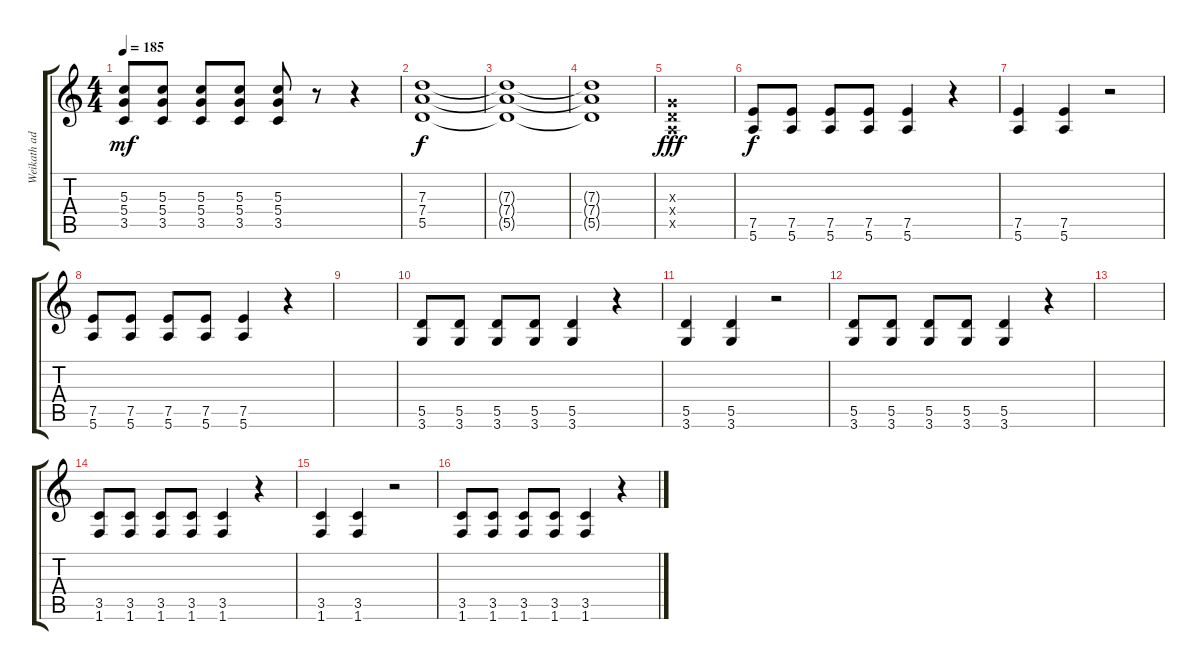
\track ("Weikath adicional" "Weikath ad") {instrument overdrivenguitar}
\staff {score tabs}
\tuning (E4 B3 G3 D3 A2 E2) {hide}
\ts (4 4)
\tempo 185
\clef g2
\ks c
(5.3 5.4 3.5).8{dy mf} (5.3 5.4 3.5).8 (5.3 5.4 3.5).8 (5.3 5.4 3.5).8 (5.3 5.4 3.5).8 r.8 r.4 |
(7.3 7.4 5.5).1{dy f} |
(7.3{t} 7.4{t} 5.5{t}).1 |
(7.3{t} 7.4{t} 5.5{t}).1 |
(0.3{x} 0.4{x} 0.5{x}).1{dy fff instrument guitarfretnoise} |
(7.5 5.6).8{dy f instrument overdrivenguitar} (7.5 5.6).8 (7.5 5.6).8 (7.5 5.6).8 (7.5 5.6).4 r.4 |
(7.5 5.6).4 (7.5 5.6).4 r.2 |
(7.5 5.6).8 (7.5 5.6).8 (7.5 5.6).8 (7.5 5.6).8 (7.5 5.6).4 r.4 |
|
(5.5 3.6).8 (5.5 3.6).8 (5.5 3.6).8 (5.5 3.6).8 (5.5 3.6).4 r.4 |
(5.5 3.6).4 (5.5 3.6).4 r.2 |
(5.5 3.6).8 (5.5 3.6).8 (5.5 3.6).8 (5.5 3.6).8 (5.5 3.6).4 r.4 |
|
(3.5 1.6).8 (3.5 1.6).8 (3.5 1.6).8 (3.5 1.6).8 (3.5 1.6).4 r.4 |
(3.5 1.6).4 (3.5 1.6).4 r.2 |
(3.5 1.6).8 (3.5 1.6).8 (3.5 1.6).8 (3.5 1.6).8 (3.5 1.6).4 r.4
